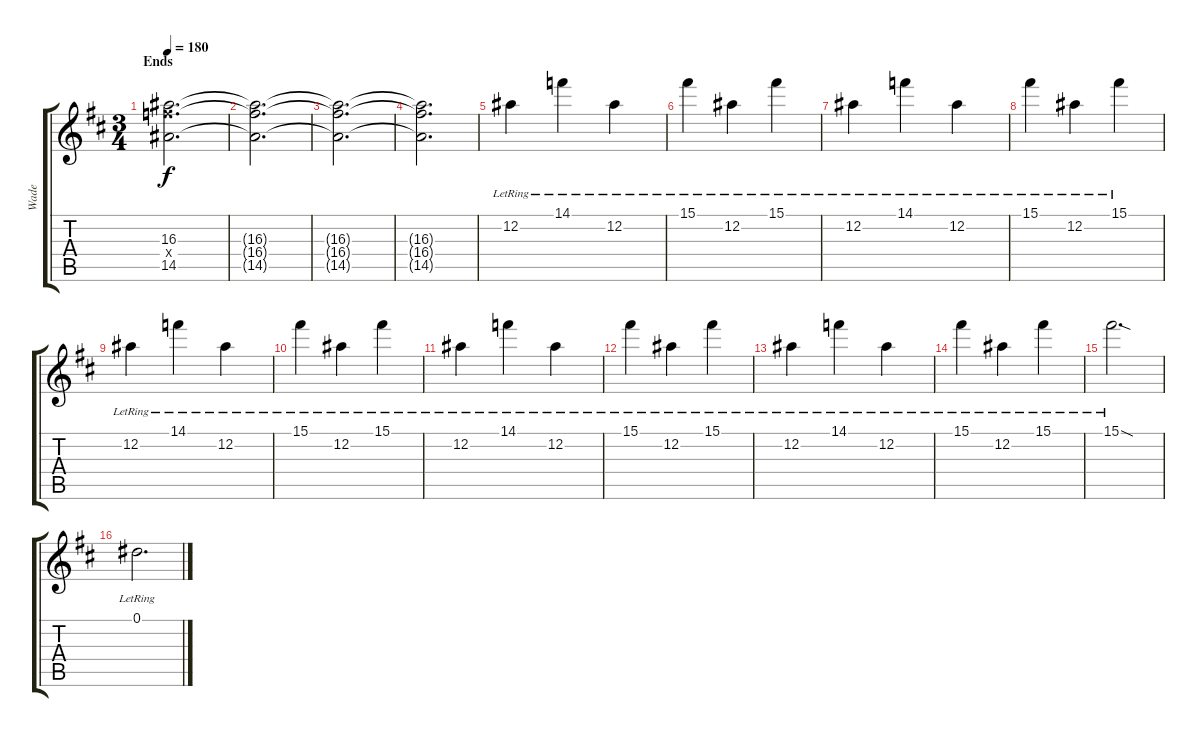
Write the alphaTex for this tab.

\track ("Wade" "Wade") {instrument electricguitarjazz}
\staff {score tabs}
\tuning (Eb4 Bb3 Gb3 Db3 Ab2 Eb2) {hide}
\ts (3 4)
\section ("" "Ends")
\tempo 180
\clef g2
\ks d
(16.3 16.4{x} 14.5).2{d dy f} |
(16.3{t} 16.4{t} 14.5{t}).2{d} |
(16.3{t} 16.4{t} 14.5{t}).2{d} |
(16.3{t} 16.4{t} 14.5{t}).2{d} |
12.2{lr}.4 14.1{lr}.4 12.2{lr}.4 |
15.1{lr}.4 12.2{lr}.4 15.1{lr}.4 |
12.2{lr}.4 14.1{lr}.4 12.2{lr}.4 |
15.1{lr}.4 12.2{lr}.4 15.1{lr}.4 |
12.2{lr}.4 14.1{lr}.4 12.2{lr}.4 |
15.1{lr}.4 12.2{lr}.4 15.1{lr}.4 |
12.2{lr}.4 14.1{lr}.4 12.2{lr}.4 |
15.1{lr}.4 12.2{lr}.4 15.1{lr}.4 |
12.2{lr}.4 14.1{lr}.4 12.2{lr}.4 |
15.1{lr}.4 12.2{lr}.4 15.1{lr}.4 |
15.1{sod lr}.2{d} |
0.1{lr}.2{d}
